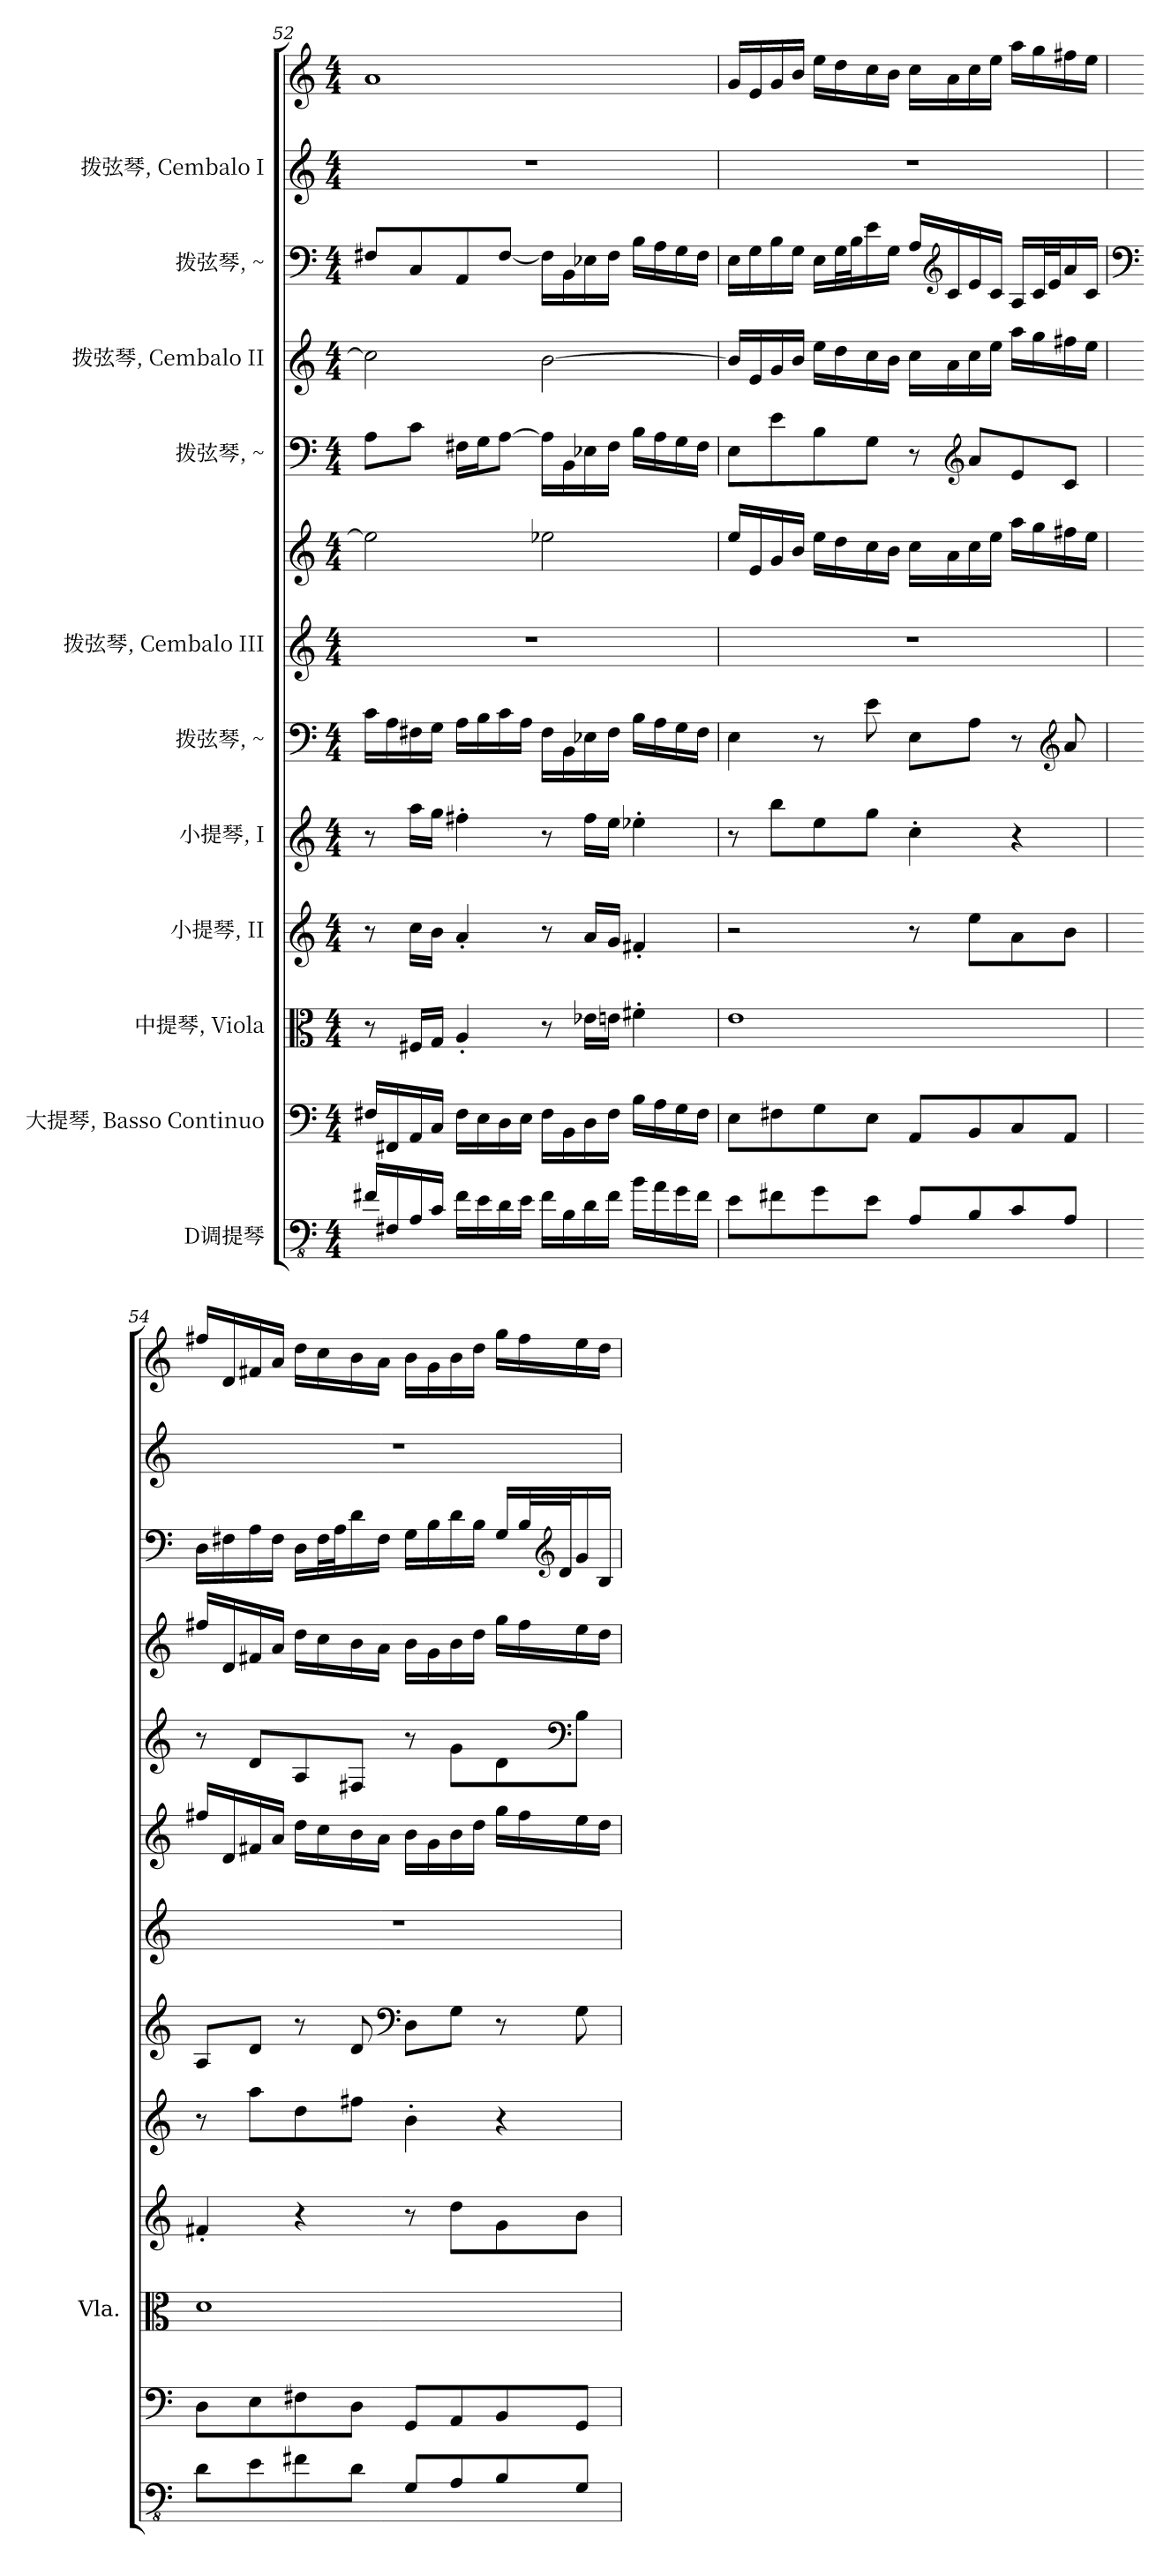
**kern	**kern	**kern	**kern	**kern	**kern	**kern	**kern	**kern	**kern	**kern	**kern	**kern
*part11	*part10	*part9	*part8	*part7	*part6	*part5	*part5	*part4	*part3	*part2	*part1	*part1
*staff13	*staff12	*staff11	*staff10	*staff9	*staff8	*staff7	*staff6	*staff5	*staff4	*staff3	*staff2	*staff1
*I"D调提琴	*I"大提琴, Basso Continuo	*I"中提琴, Viola	*I"小提琴, II	*I"小提琴, I	*I"拨弦琴, ~	*I"拨弦琴, Cembalo III	*	*I"拨弦琴, ~	*I"拨弦琴, Cembalo II	*I"拨弦琴, ~	*I"拨弦琴, Cembalo I	*
*	*	*I'Vla.	*	*	*	*	*	*	*	*	*	*
*clefFv4	*clefF4	*clefC3	*clefG2	*clefG2	*clefF4	*clefG2	*clefG2	*clefF4	*clefG2	*clefF4	*clefG2	*clefG2
*ITrd7c12	*	*	*	*	*	*	*	*	*	*	*	*
*k[]	*k[]	*k[]	*k[]	*k[]	*k[]	*k[]	*k[]	*k[]	*k[]	*k[]	*k[]	*k[]
*M4/4	*M4/4	*M4/4	*M4/4	*M4/4	*M4/4	*M4/4	*M4/4	*M4/4	*M4/4	*M4/4	*M4/4	*M4/4
=52	=52	=52	=52	=52	=52	=52	=52	=52	=52	=52	=52	=52
16FF#X/LL	16F#X/LL	8r	8r	8r	16c\LL	1r	2ee\]	8A\L	2cc\]	8F#X/L	1r	1a
16FFF#X/	16FF#X/	.	.	.	16A\	.	.	.	.	.	.	.
16AAA/	16AA/	16F#X/LL	16cc\LL	16aa\LL	16F#X\	.	.	8c\J	.	8C/	.	.
16CC/JJ	16C/JJ	16G/JJ	16b\JJ	16gg\JJ	16G\JJ	.	.	.	.	.	.	.
16FF#\LL	16F#\LL	4A'/	4a'/	4ff#X'\	16A\LL	.	.	16F#X\LL	.	8AA/	.	.
16EE\	16E\	.	.	.	16B\	.	.	16G\J	.	.	.	.
16DD\	16D\	.	.	.	16c\	.	.	[8A\J	.	[8F#/J	.	.
16EE\JJ	16E\JJ	.	.	.	16A\JJ	.	.	.	.	.	.	.
16FF#\LL	16F#\LL	8r	8r	8r	16F#\LL	.	2ee-X\	16A\LL]	[2b\	16F#\LL]	.	.
16BBB\	16BB\	.	.	.	16BB\	.	.	16BB\	.	16BB\	.	.
16DD\	16D\	16e-X\LL	16a/LL	16ff#\LL	16E-X\	.	.	16E-X\	.	16E-X\	.	.
16FF#\JJ	16F#\JJ	16en\JJ	16g/JJ	16ee\JJ	16F#\JJ	.	.	16F#\JJ	.	16F#\JJ	.	.
16BB\LL	16B\LL	4f#X'\	4f#X'/	4ee-X'\	16B\LL	.	.	16B\LL	.	16B\LL	.	.
16AA\	16A\	.	.	.	16A\	.	.	16A\	.	16A\	.	.
16GG\	16G\	.	.	.	16G\	.	.	16G\	.	16G\	.	.
16FF#\JJ	16F#\JJ	.	.	.	16F#\JJ	.	.	16F#\JJ	.	16F#\JJ	.	.
!!LO:PB:g=z
=53	=53	=53	=53	=53	=53	=53	=53	=53	=53	=53	=53	=53
8EE\L	8E\L	1e	2r	8r	4E\	1r	16ee/LL	8E\L	16b/LL]	16E\LL	1r	16g/LL
.	.	.	.	.	.	.	16e/	.	16e/	16G\	.	16e/
8FF#X\	8F#X\	.	.	8bb\L	.	.	16g/	8e\	16g/	16B\	.	16g/
.	.	.	.	.	.	.	16b/JJ	.	16b/JJ	16G\JJ	.	16b/JJ
8GG\	8G\	.	.	8ee\	8r	.	16ee\LL	8B\	16ee\LL	16E\LL	.	16ee\LL
.	.	.	.	.	.	.	16dd\	.	16dd\	32G\L	.	16dd\
.	.	.	.	.	.	.	.	.	.	32B\J	.	.
8EE\J	8E\J	.	.	8gg\J	8e\	.	16cc\	8G\J	16cc\	16e\	.	16cc\
.	.	.	.	.	.	.	16b\JJ	.	16b\JJ	16G\JJ	.	16b\JJ
8AAA/L	8AA/L	.	8r	4cc'\	8E\L	.	16cc\LL	8r	16cc\LL	16A/LL	.	16cc\LL
*	*	*	*	*	*	*	*	*	*	*clefG2	*	*
.	.	.	.	.	.	.	16a\	.	16a\	16c/	.	16a\
*	*	*	*	*	*	*	*	*clefG2	*	*	*	*
8BBB/	8BB/	.	8ee\L	.	8A\J	.	16cc\	8a/L	16cc\	16e/	.	16cc\
.	.	.	.	.	.	.	16ee\JJ	.	16ee\JJ	16c/JJ	.	16ee\JJ
8CC/	8C/	.	8a\	4r	8r	.	16aa\LL	8e/	16aa\LL	16A/LL	.	16aa\LL
.	.	.	.	.	.	.	16gg\	.	16gg\	32c/L	.	16gg\
.	.	.	.	.	.	.	.	.	.	32e/J	.	.
*	*	*	*	*	*clefG2	*	*	*	*	*	*	*
8AAA/J	8AA/J	.	8b\J	.	8a/	.	16ff#X\	8c/J	16ff#X\	16a/	.	16ff#X\
.	.	.	.	.	.	.	16ee\JJ	.	16ee\JJ	16c/JJ	.	16ee\JJ
!!LO:PB:g=z
=54	=54	=54	=54	=54	=54	=54	=54	=54	=54	=54	=54	=54
*	*	*	*	*	*	*	*	*	*	*clefF4	*	*
8DD\L	8D\L	1d	4f#X'/	8r	8A/L	1r	16ff#X/LL	8r	16ff#X/LL	16D\LL	1r	16ff#X/LL
.	.	.	.	.	.	.	16d/	.	16d/	16F#X\	.	16d/
8EE\	8E\	.	.	8aa\L	8d/J	.	16f#X/	8d/L	16f#X/	16A\	.	16f#X/
.	.	.	.	.	.	.	16a/JJ	.	16a/JJ	16F#\JJ	.	16a/JJ
8FF#X\	8F#X\	.	4r	8dd\	8r	.	16dd\LL	8A/	16dd\LL	16D\LL	.	16dd\LL
.	.	.	.	.	.	.	16cc\	.	16cc\	32F#\L	.	16cc\
.	.	.	.	.	.	.	.	.	.	32A\J	.	.
8DD\J	8D\J	.	.	8ff#X\J	8d/	.	16b\	8F#X/J	16b\	16d\	.	16b\
.	.	.	.	.	.	.	16a\JJ	.	16a\JJ	16F#\JJ	.	16a\JJ
*	*	*	*	*	*clefF4	*	*	*	*	*	*	*
8GGG/L	8GG/L	.	8r	4b'\	8D\L	.	16b\LL	8r	16b\LL	16G\LL	.	16b\LL
.	.	.	.	.	.	.	16g\	.	16g\	16B\	.	16g\
8AAA/	8AA/	.	8dd\L	.	8G\J	.	16b\	8g\L	16b\	16d\	.	16b\
.	.	.	.	.	.	.	16dd\JJ	.	16dd\JJ	16B\JJ	.	16dd\JJ
8BBB/	8BB/	.	8g\	4r	8r	.	16gg\LL	8d\	16gg\LL	16G/LL	.	16gg\LL
.	.	.	.	.	.	.	16ff#\	.	16ff#\	32B/L	.	16ff#\
*	*	*	*	*	*	*	*	*	*	*clefG2	*	*
.	.	.	.	.	.	.	.	.	.	32d/J	.	.
*	*	*	*	*	*	*	*	*clefF4	*	*	*	*
8GGG/J	8GG/J	.	8b\J	.	8G\	.	16ee\	8B\J	16ee\	16g/	.	16ee\
.	.	.	.	.	.	.	16dd\JJ	.	16dd\JJ	16B/JJ	.	16dd\JJ
=	=	=	=	=	=	=	=	=	=	=	=	=
*-	*-	*-	*-	*-	*-	*-	*-	*-	*-	*-	*-	*-
